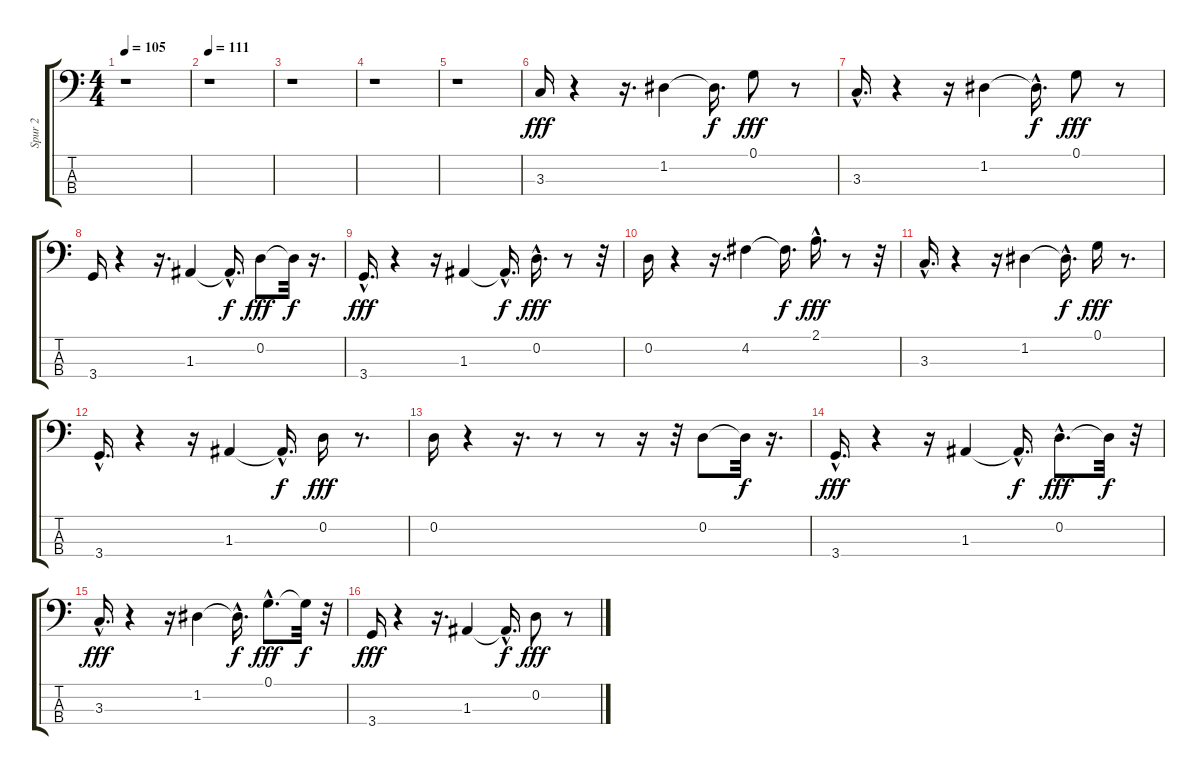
\track ("Spur 2" "Spur 2") {instrument electricbassfinger}
\staff {score tabs}
\tuning (G2 D2 A1 E1) {hide}
\ts (4 4)
\tempo 105
\clef f4
\ks c
r.1{dy fff instrument electricbassfinger} |
\tempo 111
r.1 |
r.1 |
r.1 |
r.1 |
3.3.16 r.4 r.16{d} 1.2.4 1.2{t}.16{d dy f} 0.1.8{dy fff} r.8 |
3.3{hac}.16{d} r.4 r.16 1.2.4 1.2{hac t}.16{d dy f} 0.1.8{dy fff} r.8 |
3.4.16 r.4 r.16{d} 1.3.4 1.3{hac t}.16{d dy f} 0.2.8{dy fff} 0.2{t}.32{dy f} r.16{d} |
3.4{hac}.16{d dy fff} r.4 r.16 1.3.4 1.3{hac t}.16{d dy f} 0.2{hac}.16{d dy fff} r.8 r.32 |
0.2.16 r.4 r.16{d} 4.2.4 4.2{t}.16{d dy f} 2.1{hac}.16{d dy fff} r.8 r.32 |
3.3{hac}.16{d} r.4 r.16 1.2.4 1.2{hac t}.16{d dy f} 0.1.16{dy fff} r.8{d} |
3.4{hac}.16{d} r.4 r.16 1.3.4 1.3{hac t}.16{d dy f} 0.2.16{dy fff} r.8{d} |
0.2.16 r.4 r.16{d} r.8 r.8 r.16 r.32 0.2.8 0.2{t}.32{dy f} r.16{d} |
3.4{hac}.16{d dy fff} r.4 r.16 1.3.4 1.3{hac t}.16{d dy f} 0.2{hac}.8{d dy fff} 0.2{t}.32{dy f} r.32 |
3.3{hac}.16{d dy fff} r.4 r.16 1.2.4 1.2{hac t}.16{d dy f} 0.1{hac}.8{d dy fff} 0.1{t}.32{dy f} r.32 |
3.4.16{dy fff} r.4 r.16{d} 1.3.4 1.3{hac t}.16{d dy f} 0.2.8{dy fff} r.8
